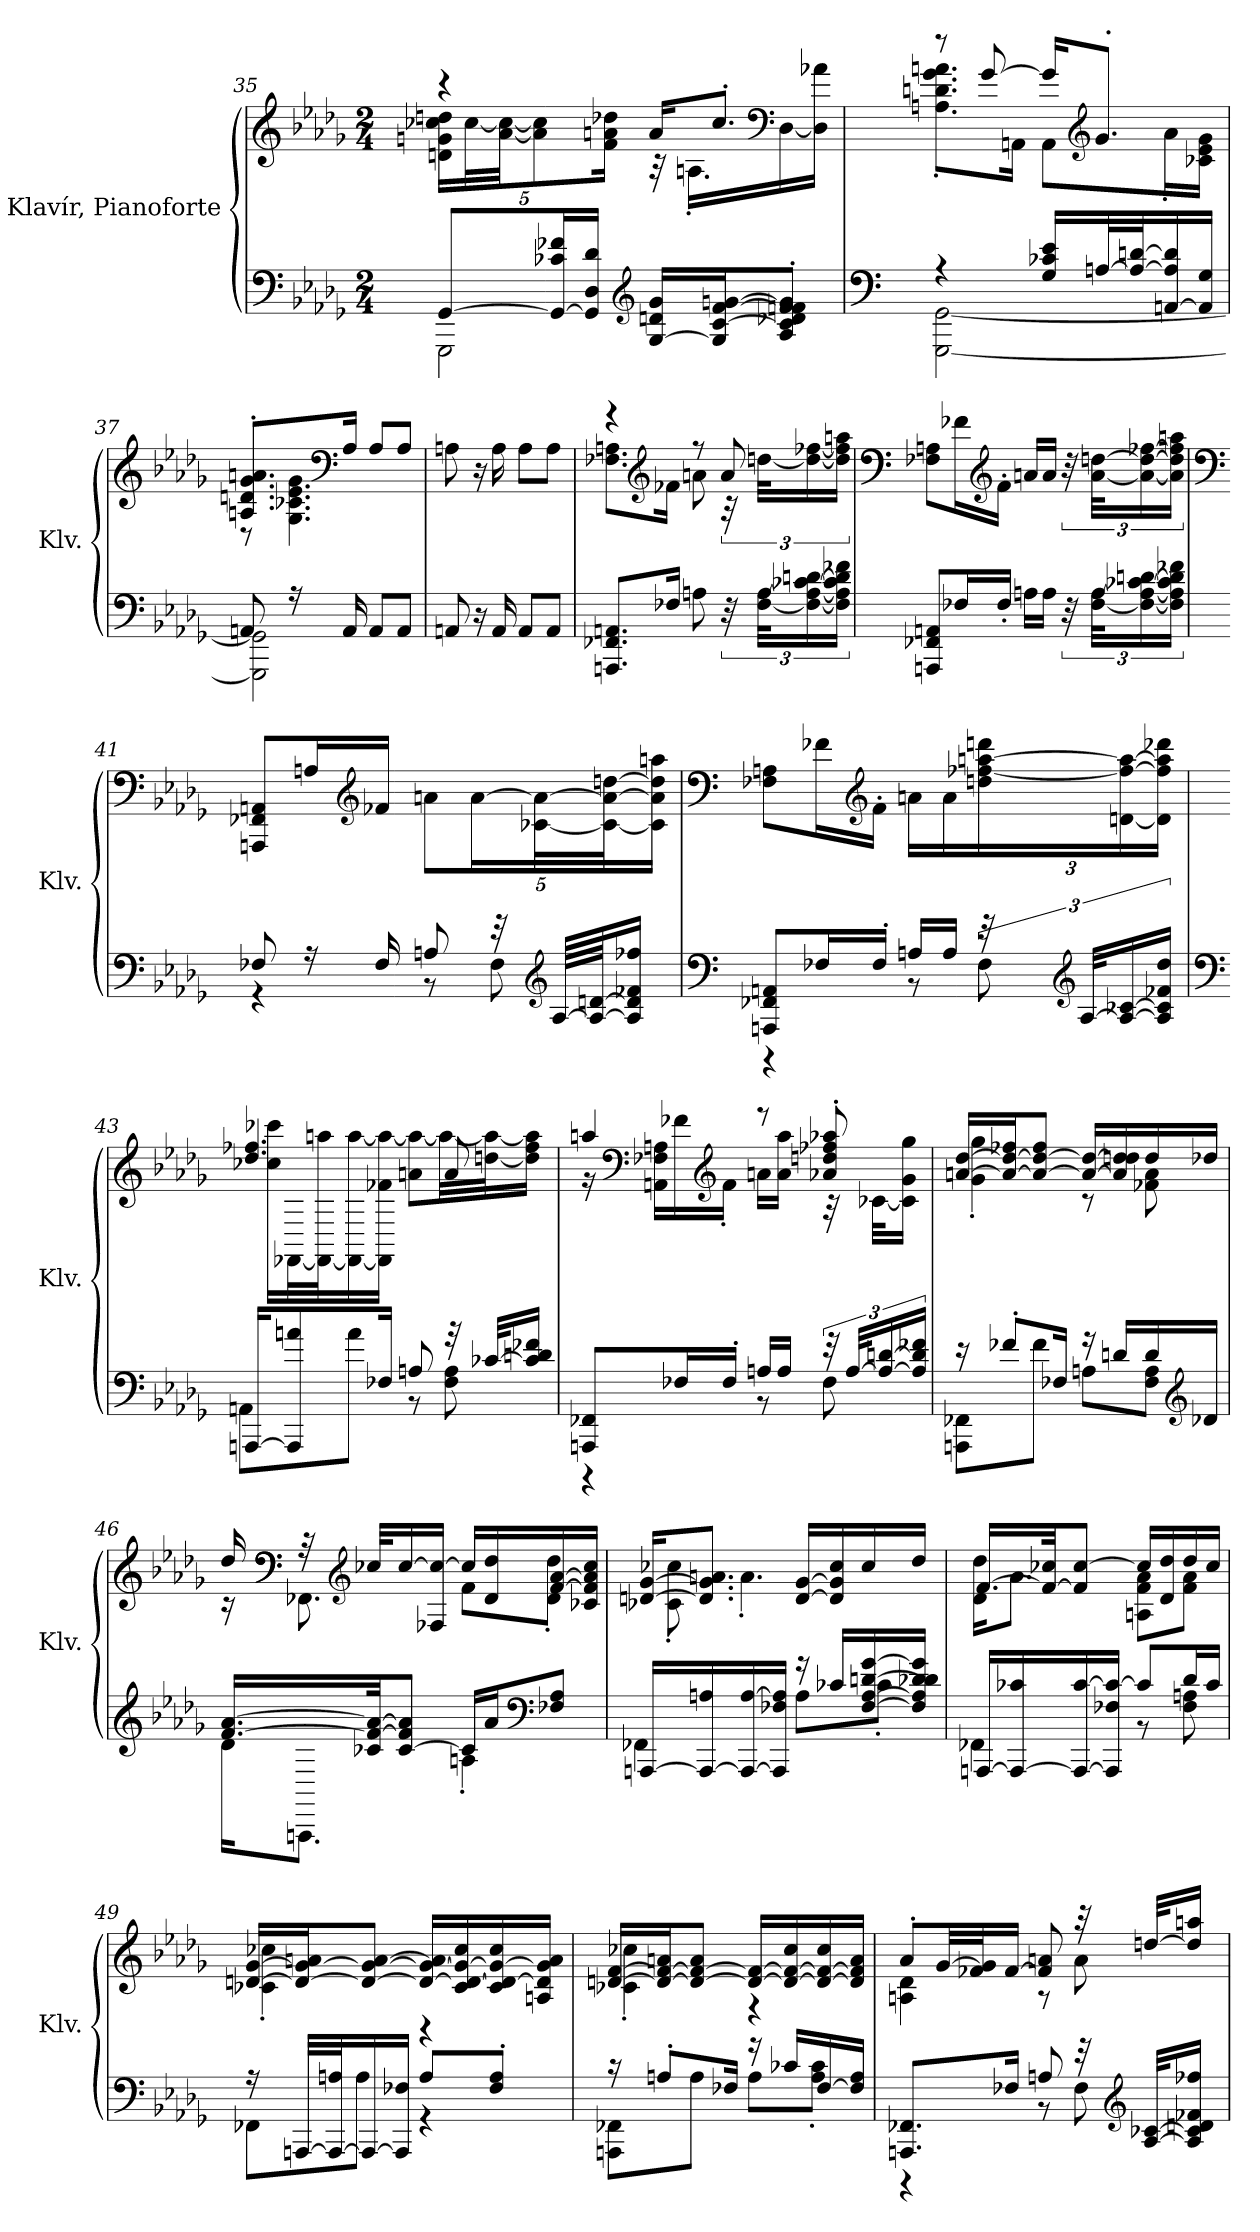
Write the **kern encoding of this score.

**kern	**kern
*part1	*part1
*staff2	*staff1
*I"Klavír, Pianoforte	*
*I'Klv.	*
!!LO:LB:g=z
*clefF4	*clefG2
*k[b-e-a-d-g-]	*k[b-e-a-d-g-]
*M2/4	*M2/4
=35	=35
*^	*^
*	*	*	*Xbrackettup
[8GG-/L	2GGG-\	4r	20dn\ 20gn\ 20cc-X\ 20ddn\LL
.	.	.	[40cc-\L
.	.	.	[40a-\ 40cc-\_JJ
.	.	.	10a-\] 10cc-\]
16GG-/_ 16c-X/ 16f-X/L	.	.	.
16GG-/] 16D-/ 16d-/JJ	.	.	.
.	.	.	20f\ 20an\ 20dd-X\Jk
*clefG2	*	*	*
[16G-/ 16dn/ 16g-/LL	.	16a/KL	32r
.	.	.	16.An'\LL
16G-/] [16c-/ [16f-/ [16gn/J	.	8.cc-'/J	.
*	*	*clefF4	*
8A-/' 8c-/]' 8d-X/' 8f-/]' 8fn/' 8g/]'J	.	.	[16D-\
.	.	.	16D-\] 16a-X\JJ
=36	=36	=36	=36
*clefF4	*	*	*
4r	[2GGG-\ [2GG-\	8r	8.An\' 8.dn\' 8.g-\' 8.an\'L
.	.	[8g-/	.
.	.	.	16AAn\Jk
16G-/ 16c-X/ 16e-/LL	.	16g-/KL]	8AA\L
*	*	*clefG2	*
[32An/L	.	8.g-'/J	.
32A/_ [32dn/J	.	.	.
[16AAn/ 16A/] 16d/]	.	.	16a'\L
16AA/] 16G-/JJ	.	.	16c-X\ 16e-\ 16g-\JJ
!!LO:PB:g=z	!!
=37	=37	=37	=37
8AAn/	2GGG-\] 2GG-\]	8.An/' 8.dn/' 8.g-/' 8.an/'L	8r
16r	.	.	4.G-\ 4.c-X\ 4.e-\ 4.g-\
*	*	*clefF4	*
16AA/	.	16A/Jk	.
8AA/L	.	8A/L	.
8AA/J	.	8A/J	.
*v	*v	*	*
*	*v	*v
=38	=38
8AAn/	8An\
16r	16r
16AA/	16A\
8AA/L	8A\L
8AA/J	8A\J
=39	=39
*	*^
8.AAAn/ 8.FF-X/ 8.AAn/L	4r	8.F-X\ 8.An\L
*	*clefG2	*
16F-X/Jk	.	16f-X\Jk
8An\	8r	8an\
*	*	*brackettup
48r	8a/	48r
[48F-\ [48A\KLL	.	[48ddn\KLL
24F-\_ 24A\_ [24c-X\ [24dn\	.	24dd\_ [24ff-X\
24F-\] 24A\] 24c-\] 24d\] 24f-X\JJ	.	24dd\] 24ff-\] 24aan\JJ
*	*v	*v
!!LO:LB:g=z
=40	=40
*	*clefF4
8AAAn/ 8FF-X/ 8AAn/L	8F-X\ 8An\L
16F-X/L	16f-X\L
*	*clefG2
16F-'/JJ	16f-'\JJ
16An\LL	16an/LL
16A\JJ	16a/JJ
48r	48r
[48F-\ [48A\KLL	[48a\ [48ddn\KLL
24F-\_ 24A\_ [24c-X\ [24dn\	24a\_ 24dd\_ [24ff-X\
24F-\] 24A\] 24c-\] 24d\] 24f-X\JJ	24a\] 24dd\] 24ff-\] 24aan\JJ
=41	=41
*	*clefF4
*^	*
8F-X/	4r	8AAAn/ 8FF-X/ 8AAn/L
16r	.	16An/L
*	*	*clefG2
16F-/	.	16f-X/JJ
*	*	*Xbrackettup
8An/	8r	10an\L
.	.	[20a\L
32r	8F-\	.
.	.	[40c-X\ 40a\_L
*clefG2	*	*
[64A/LLLL	.	.
64A/_ [64dn/JJ	.	.
.	.	40c-\_ 40a\_ [40ddn\J
16A/] 16d/] 16f-X/ 16ff-X/JJ	.	.
.	.	20c-\] 20a\] 20dd\] 20aan\JJ
!!LO:LB:g=z
=42	=42	=42
*clefF4	*	*clefF4
8AAAn/ 8FF-X/ 8AAn/L	4r	8F-X\ 8An\L
16F-X/L	.	16f-X\L
*	*	*clefG2
16F-'/JJ	.	16f-'\JJ
16An/LL	8r	16an\LL
16A/JJ	.	16a\
48r	8F-\	24ddn\ [24ff-X\ [24aan\ 24dddn\
*clefG2	*	*
[48A/KLL	.	.
24A/_ [24c-X/	.	[24dn\ 24ff-\_ 24aa\_
24A/] 24c-/] 24f-X/ 24dd-/JJ	.	24d\] 24ff-\] 24aa\] 24ddd-X\JJ
=43	=43	=43
*clefF4	*	*
*	*	*^
[16AAAn/KL	8AAn\L	4.dd-/ 4.ff-X/	16cc-X\ 16ccc-X\LL
8AAA/] 8an/	.	.	[32FF-X\L
.	.	.	32FF-\_ 32aan\J
.	8a\J	.	16FF-\_ [16aa\
16F-X/Jk	.	.	16FF-\] 16f-X\ 16aa\_JJ
8An/	8r	.	8an\ 8aa\_L
32r	8F-\ 8A\	8a/	32aa\LL_
[32c-X/KLL	.	.	[32ddn\ 32aa\_J
16c-/] 16dn/ 16f-X/JJ	.	.	16dd\] 16ff-\ 16aa\]JJ
!!LO:LB:g=z	!!
=44	=44	=44	=44
8AAAn/ 8FF-X/L	4r	4aan/	16r
*	*	*clefF4	*
.	.	.	16AAn\ 16F-X\ 16An\LL
16F-X/L	.	.	16f-X\
*	*	*clefG2	*
16F-'/JJ	.	.	16f-'\JJ
16An/LL	8r	8r	16an\LL
16A/JJ	.	.	16a\ 16aa\JJ
48r	8F-\	8a-X/' 8ddn/' 8ff-X/' 8aa-X/'	32r
[48A/KLL	.	.	.
.	.	.	[32c-X\KLL
24A/_ [24dn/	.	.	.
.	.	.	16c-\] 16g-\ 16gg-\JJ
24A/] 24d/] 24f-X/JJ	.	.	.
=45	=45	=45	=45
16r	8AAAn\ 8FF-X\L	[16an/ [16dd-/LL	4g-\' 4gg-\'
8f-X'/L	.	16a/_ 16dd-/_ 16ff-X/J	.
.	8f-\J	8a/_ 8dd-/_ 8ff-/J	.
16F-X/Jk	.	.	.
16r	8An\L	16a/_ 16dd-/_LL	8r
16dn/LL	.	16a/] 16dd-/] 16ddn/	.
16d/	8F-\ 8A\J	16dd/	8f-X\ 8a\
*clefG2	*	*	*
16d-X/JJ	.	16dd-X/JJ	.
!!LO:LB:g=z	!!
=46	=46	=46	=46
[16.f/ [16.a-/LL	16d-\KL	16dd-/	16r
*	*	*clefF4	*
.	8.AAAn\J	32r	8.FF-X\
*	*	*clefG2	*
32c-X/ 32f/_ 32a-/_JK	.	32cc-X/KLL	.
[8c-/ 8f/] 8a-/]J	.	[16cc-/	.
.	.	16F-X/ 16cc-/_JJ	.
16c-/LL]	4An'\	16cc-/LL]	8f\L
16a-/J	.	16d-/ 16dd-/	.
*clefF4	*	*	*
8F-X/ 8A/J	.	[16f/ [16a-/	8d-\' 8dd-\'J
.	.	16c-X/ 16f/] 16a-/] 16cc-/JJ	.
=47	=47	=47	=47
[16AAAn/LL	4FF-X\	[16dn/ [16g-/KL	8c-X\' 8cc-X\'
16AAA/_ 16An/	.	8.d/] 8.g-/] 8.an/J	.
16AAA/_ [16A/	.	.	4.a'\
16AAA/] 16F-X/ 16A/]JJ	.	.	.
16r	8A\L	[16d/ [16g-/LL	.
16c-X/LL	.	16d/] 16g-/] 16cc-/	.
[16F-/ [16A/ [16dn/ [16g-/	8c-'\J	16cc-/	.
16F-/] 16A/] 16d-X/ 16d/] 16g-/]JJ	.	16dd-/JJ	.
!!LO:LB:g=z	!!
=48	=48	=48	=48
[16AAAn/LL	4FF-X\	[16.f/LL	16d-\ 16dd-\KL
16AAA/_ 16c-X/	.	.	8.a-\J
.	.	32f/_ 32cc-X/JK	.
16AAA/_ [16c-/	.	8f/] [8cc-/J	.
16AAA/] 16F-X/ 16c-/_JJ	.	.	.
8c-/L]	8r	16cc-/LL]	8An\ 8f\ 8a-\L
.	.	16d-/ 16dd-/	.
16d-/L	8F-\ 8An\	16dd-/	8f\ 8a-\J
16c-/JJ	.	16cc-/JJ	.
=49	=49	=49	=49
16r	8FF-X\L	[16dn/ [16g-/LL	4c-X\' 4cc-X\'
[32AAAn/LLL	.	16d/_ 16g-/_ 16an/J	.
32AAA/_ 32An/J	.	.	.
16AAA/_	8A\J	8d/_ 8g-/_ [8a/J	.
16AAA/] 16F-X/JJ	.	.	.
8A/L	4r	16d/_ 16g-/_ 16a/]LL	4r
.	.	16c-/ 16d/_ 16g-/_ 16cc-/	.
8F-/' 8A/'J	.	16c-/ 16d/_ 16g-/_ 16cc-/	.
.	.	16An/ 16d/] 16g-/] 16a/JJ	.
!!LO:PB:g=z	!!
=50	=50	=50	=50
16r	8AAAn\ 8FF-X\L	[16dn/ [16f/LL	4c-X\' 4cc-X\'
8An'/L	.	16d/_ 16f/_ 16an/J	.
.	8A\J	8d/_ 8f/_ 8a/J	.
16F-X/Jk	.	.	.
16r	8A\L	16d/_ 16f/_LL	4r
16c-X/LL	.	16d/_ 16f/_ 16cc-/	.
[16F-/	8A\' 8c-\'J	16d/_ 16f/_ 16cc-/	.
16F-/] 16A/JJ	.	16d/] 16f/] 16a/JJ	.
=51	=51	=51	=51
8.AAAn/ 8.FF-X/L	4r	8a-'/L	4An\ 4d-\
.	.	[32g-/LL	.
.	.	32f-X/ 32g-/]J	.
16F-X/Jk	.	[16f-/JJ	.
8An/	8r	8f-/] 8an/	8r
32r	8F-\	32r	8a\
*clefG2	*	*	*
[32A/ [32c-X/KLL	.	[32ddn/KLL	.
16A/] 16c-/] 16dn/ 16f-X/ 16ff-X/JJ	.	16dd/] 16aan/JJ	.
*v	*v	*	*
*	*v	*v
=	=
*-	*-
